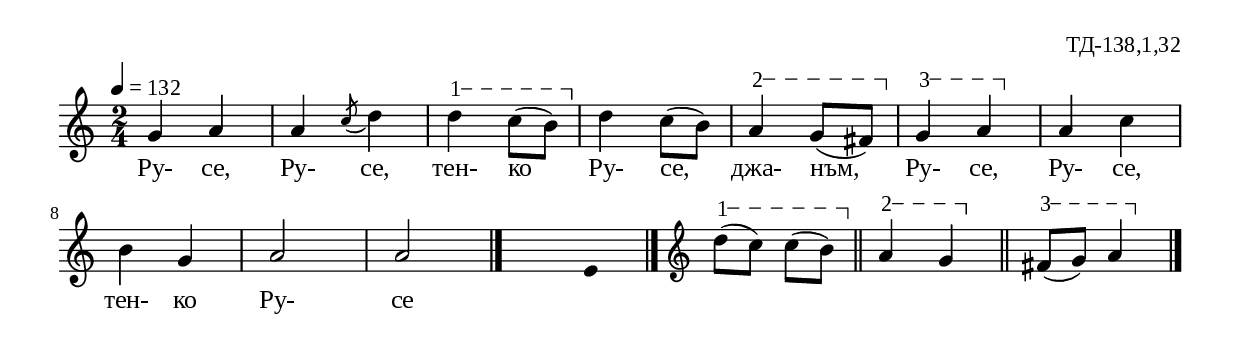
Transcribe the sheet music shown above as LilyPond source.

%{
TD_138_1_32
%}

\include "td-preamble.ly"

\score {
\relative c'' {
 \tempo 4 = 132
  \time 2/4
 g4 a | a \acciaccatura c8 d4 | 
\varA 
 d4\startTextSpan c8([ b\stopTextSpan]) | 
 d4 c8([ b]) | 
\varB 
 a4\startTextSpan g8([ fis\stopTextSpan]) | 
\varC 
 g4\startTextSpan a\stopTextSpan | 
 a c | 
 \break
 b g | a2 | a2
 \bar "|." 
 s4 \fixB e4 \fixC
 \bar "|." 
\endm 
\varA 
 d'8\startTextSpan[( c]) c([ b\stopTextSpan]) \bar "||"
\varB 
 a4\startTextSpan g4\stopTextSpan \bar "||"
\varC 
 fis8\startTextSpan([ g)] a4\stopTextSpan 
 \bar "|."  
}
\addlyrics { Ру- се, Ру- се, тен- ко Ру- се, 
джа- \startTextSpan нъм, \stopTextSpan  
Ру- се, Ру- се, тен- ко Ру- се }
%
\layout {
  indent = #0
  line-width = 190\mm
  ragged-right=##f
}
%
\midi { 
	\context {
		\Score
		tempoWholesPerMinute = #(ly:make-moment 132 4)
		}
	}
}
%
\header{
  opus = "ТД-138,1,32"
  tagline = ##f
}


